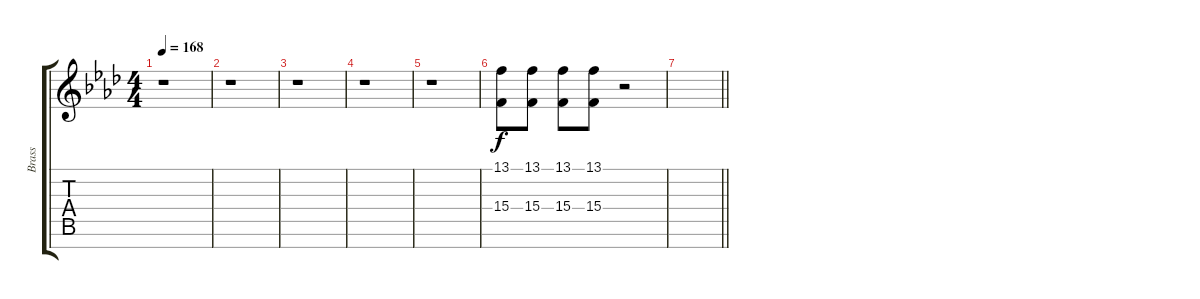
\track ("Brass" "Brass") {instrument brasssection}
\staff {score tabs}
\tuning (E4 B3 G3 D3 A2 E2 B1) {hide}
\ts (4 4)
\tempo 168
\clef g2
\ks fminor
r.1{dy mf} |
r.1 |
r.1 |
r.1 |
r.1 |
(13.1 15.4).8{dy f} (13.1 15.4).8 (13.1 15.4).8 (13.1 15.4).8 r.2 |
\barLineRight lightlight
